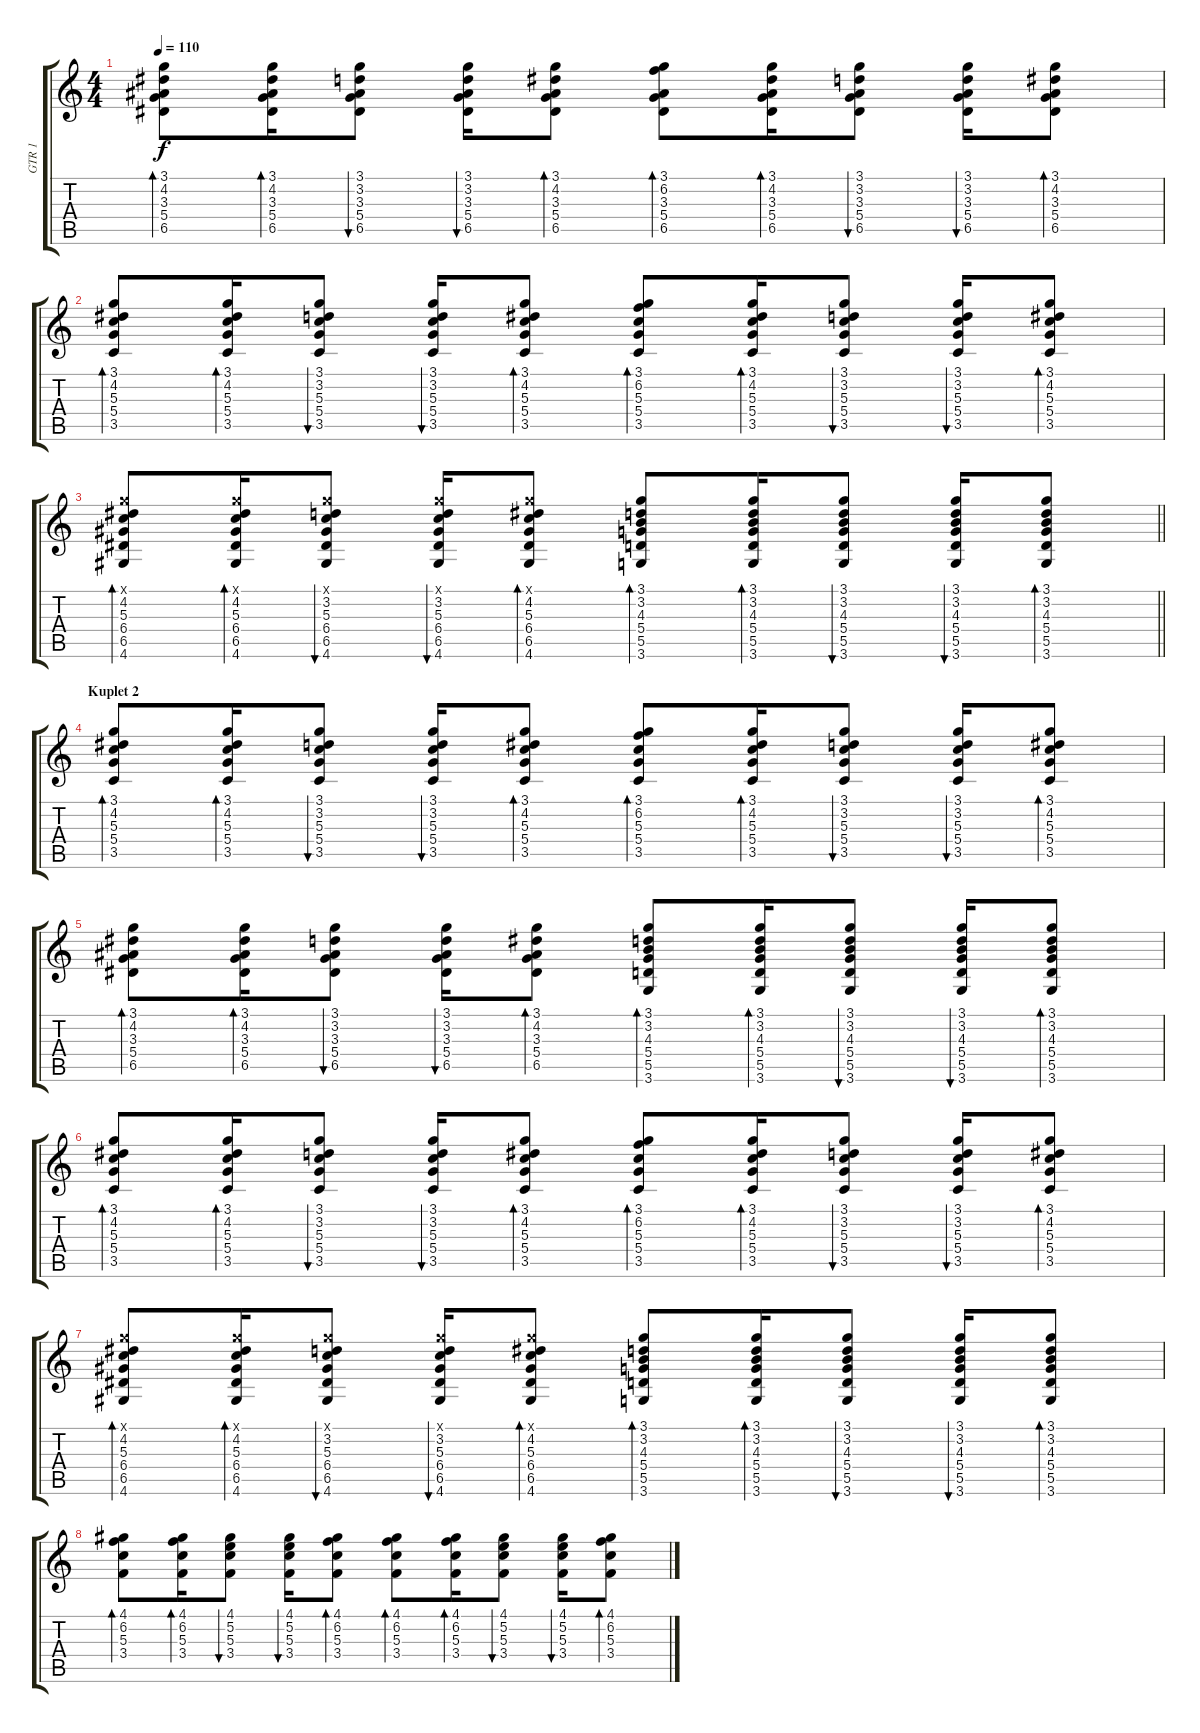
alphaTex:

\track ("GTR 1" "GTR 1") {instrument acousticguitarsteel}
\staff {score tabs}
\tuning (E4 B3 G3 D3 A2 E2) {hide}
\ts (4 4)
\tempo 110
\clef g2
\ks c
(3.1 4.2 3.3 5.4 6.5).8{bd 60 dy f} (3.1 4.2 3.3 5.4 6.5).16{bd 60} (3.1 3.2 3.3 5.4 6.5).8{bu 60} (3.1 3.2 3.3 5.4 6.5).16{bu 60} (3.1 4.2 3.3 5.4 6.5).8{bd 60} (3.1 6.2 3.3 5.4 6.5).8{bd 60} (3.1 4.2 3.3 5.4 6.5).16{bd 60} (3.1 3.2 3.3 5.4 6.5).8{bu 60} (3.1 3.2 3.3 5.4 6.5).16{bu 60} (3.1 4.2 3.3 5.4 6.5).8{bd 60} |
(3.1 4.2 5.3 5.4 3.5).8{bd 60} (3.1 4.2 5.3 5.4 3.5).16{bd 60} (3.1 3.2 5.3 5.4 3.5).8{bu 60} (3.1 3.2 5.3 5.4 3.5).16{bu 60} (3.1 4.2 5.3 5.4 3.5).8{bd 60} (3.1 6.2 5.3 5.4 3.5).8{bd 60} (3.1 4.2 5.3 5.4 3.5).16{bd 60} (3.1 3.2 5.3 5.4 3.5).8{bu 60} (3.1 3.2 5.3 5.4 3.5).16{bu 60} (3.1 4.2 5.3 5.4 3.5).8{bd 60} |
\barLineRight lightlight
(3.1{x} 4.2 5.3 6.4 6.5 4.6).8{bd 60} (3.1{x} 4.2 5.3 6.4 6.5 4.6).16{bd 60} (3.1{x} 3.2 5.3 6.4 6.5 4.6).8{bu 60} (3.1{x} 3.2 5.3 6.4 6.5 4.6).16{bu 60} (3.1{x} 4.2 5.3 6.4 6.5 4.6).8{bd 60} (3.1 3.2 4.3 5.4 5.5 3.6).8{bd 60} (3.1 3.2 4.3 5.4 5.5 3.6).16{bd 60} (3.1 3.2 4.3 5.4 5.5 3.6).8{bu 60} (3.1 3.2 4.3 5.4 5.5 3.6).16{bu 60} (3.1 3.2 4.3 5.4 5.5 3.6).8{bd 60} |
\section ("" "Kuplet 2")
(3.1 4.2 5.3 5.4 3.5).8{bd 60} (3.1 4.2 5.3 5.4 3.5).16{bd 60} (3.1 3.2 5.3 5.4 3.5).8{bu 60} (3.1 3.2 5.3 5.4 3.5).16{bu 60} (3.1 4.2 5.3 5.4 3.5).8{bd 60} (3.1 6.2 5.3 5.4 3.5).8{bd 60} (3.1 4.2 5.3 5.4 3.5).16{bd 60} (3.1 3.2 5.3 5.4 3.5).8{bu 60} (3.1 3.2 5.3 5.4 3.5).16{bu 60} (3.1 4.2 5.3 5.4 3.5).8{bd 60} |
(3.1 4.2 3.3 5.4 6.5).8{bd 60} (3.1 4.2 3.3 5.4 6.5).16{bd 60} (3.1 3.2 3.3 5.4 6.5).8{bu 60} (3.1 3.2 3.3 5.4 6.5).16{bu 60} (3.1 4.2 3.3 5.4 6.5).8{bd 60} (3.1 3.2 4.3 5.4 5.5 3.6).8{bd 60} (3.1 3.2 4.3 5.4 5.5 3.6).16{bd 60} (3.1 3.2 4.3 5.4 5.5 3.6).8{bu 60} (3.1 3.2 4.3 5.4 5.5 3.6).16{bu 60} (3.1 3.2 4.3 5.4 5.5 3.6).8{bd 60} |
(3.1 4.2 5.3 5.4 3.5).8{bd 60} (3.1 4.2 5.3 5.4 3.5).16{bd 60} (3.1 3.2 5.3 5.4 3.5).8{bu 60} (3.1 3.2 5.3 5.4 3.5).16{bu 60} (3.1 4.2 5.3 5.4 3.5).8{bd 60} (3.1 6.2 5.3 5.4 3.5).8{bd 60} (3.1 4.2 5.3 5.4 3.5).16{bd 60} (3.1 3.2 5.3 5.4 3.5).8{bu 60} (3.1 3.2 5.3 5.4 3.5).16{bu 60} (3.1 4.2 5.3 5.4 3.5).8{bd 60} |
(3.1{x} 4.2 5.3 6.4 6.5 4.6).8{bd 60} (3.1{x} 4.2 5.3 6.4 6.5 4.6).16{bd 60} (3.1{x} 3.2 5.3 6.4 6.5 4.6).8{bu 60} (3.1{x} 3.2 5.3 6.4 6.5 4.6).16{bu 60} (3.1{x} 4.2 5.3 6.4 6.5 4.6).8{bd 60} (3.1 3.2 4.3 5.4 5.5 3.6).8{bd 60} (3.1 3.2 4.3 5.4 5.5 3.6).16{bd 60} (3.1 3.2 4.3 5.4 5.5 3.6).8{bu 60} (3.1 3.2 4.3 5.4 5.5 3.6).16{bu 60} (3.1 3.2 4.3 5.4 5.5 3.6).8{bd 60} |
(4.1 6.2 5.3 3.4).8{bd 60} (4.1 6.2 5.3 3.4).16{bd 60} (4.1 5.2 5.3 3.4).8{bu 60} (4.1 5.2 5.3 3.4).16{bu 60} (4.1 6.2 5.3 3.4).8{bd 60} (4.1 6.2 5.3 3.4).8{bd 60} (4.1 6.2 5.3 3.4).16{bd 60} (4.1 5.2 5.3 3.4).8{bu 60} (4.1 5.2 5.3 3.4).16{bu 60} (4.1 6.2 5.3 3.4).8{bd 60}
